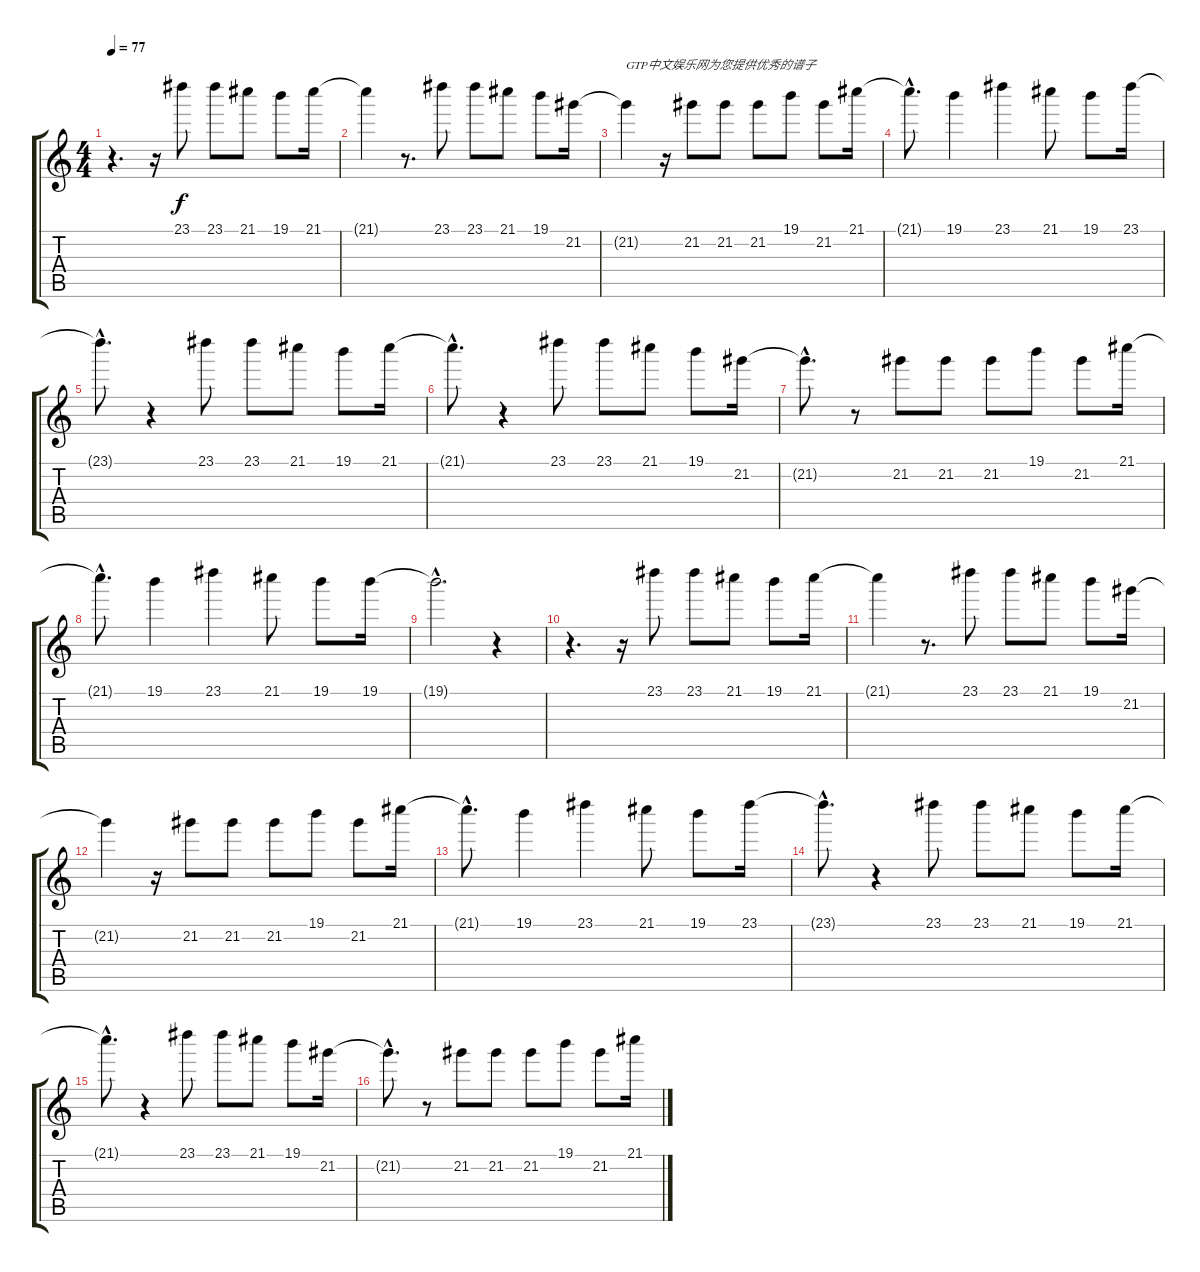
\track "" {instrument overdrivenguitar}
\staff {score tabs}
\tuning (E4 B3 G3 D3 A2 E2) {hide}
\ts (4 4)
\tempo 77
\clef g2
\ks c
r.4{d dy f instrument overdrivenguitar} r.16 23.1.8 23.1.8 21.1.8 19.1.8 21.1.16 |
21.1{t}.4 r.8{d} 23.1.8 23.1.8 21.1.8 19.1.8 21.2.16 |
21.2{t}.4{txt "GTP中文娱乐网为您提供优秀的谱子"} r.16 21.2.8 21.2.8 21.2.8 19.1.8 21.2.8 21.1.16 |
21.1{hac t}.8{d} 19.1.4 23.1.4 21.1.8 19.1.8 23.1.16 |
23.1{hac t}.8{d} r.4 23.1.8 23.1.8 21.1.8 19.1.8 21.1.16 |
21.1{hac t}.8{d} r.4 23.1.8 23.1.8 21.1.8 19.1.8 21.2.16 |
21.2{hac t}.8{d} r.8 21.2.8 21.2.8 21.2.8 19.1.8 21.2.8 21.1.16 |
21.1{hac t}.8{d} 19.1.4 23.1.4 21.1.8 19.1.8 19.1.16 |
19.1{hac t}.2{d} r.4 |
r.4{d} r.16 23.1.8 23.1.8 21.1.8 19.1.8 21.1.16 |
21.1{t}.4 r.8{d} 23.1.8 23.1.8 21.1.8 19.1.8 21.2.16 |
21.2{t}.4 r.16 21.2.8 21.2.8 21.2.8 19.1.8 21.2.8 21.1.16 |
21.1{hac t}.8{d} 19.1.4 23.1.4 21.1.8 19.1.8 23.1.16 |
23.1{hac t}.8{d} r.4 23.1.8 23.1.8 21.1.8 19.1.8 21.1.16 |
21.1{hac t}.8{d} r.4 23.1.8 23.1.8 21.1.8 19.1.8 21.2.16 |
21.2{hac t}.8{d} r.8 21.2.8 21.2.8 21.2.8 19.1.8 21.2.8 21.1.16
